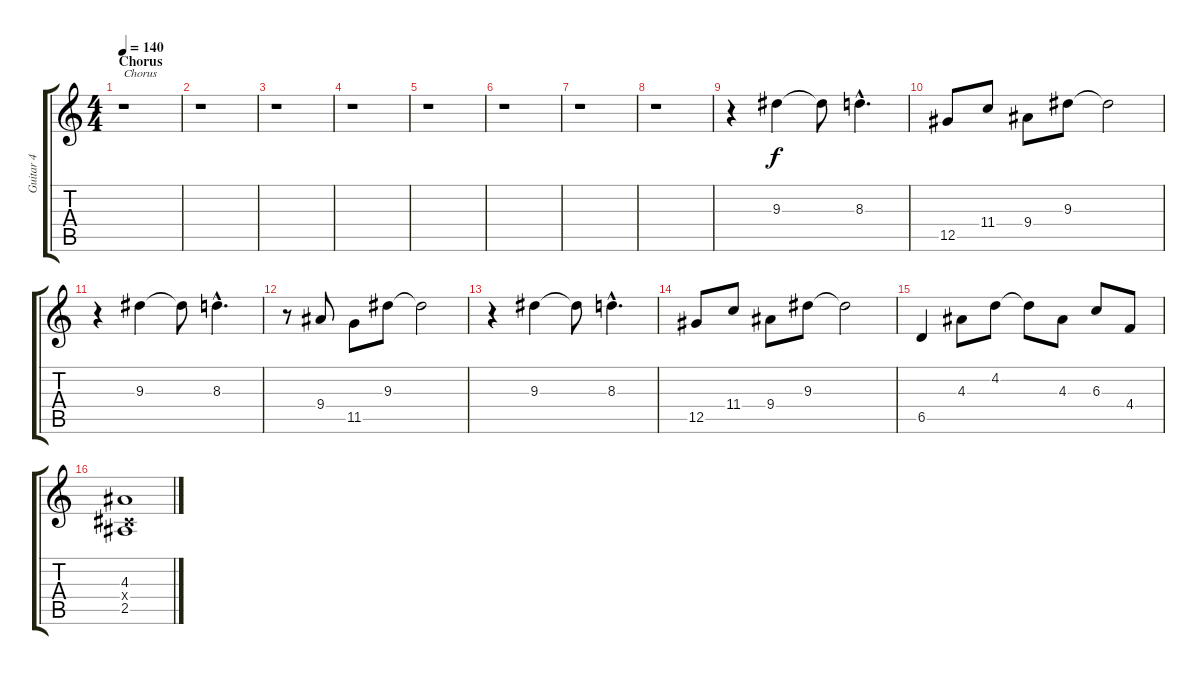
\track ("Guitar 4" "Guitar 4") {instrument electricguitarclean}
\staff {score tabs}
\tuning (Eb4 Bb3 Gb3 Db3 Ab2 Eb2) {hide}
\ts (4 4)
\section ("" "Chorus")
\tempo 140
\clef g2
\ks c
r.1{txt "Chorus" dy f} |
r.1 |
r.1 |
r.1 |
r.1 |
r.1 |
r.1 |
r.1 |
r.4 9.3.4 9.3{t}.8 8.3{hac}.4{d} |
12.5.8 11.4.8 9.4.8 9.3.8 9.3{t}.2 |
r.4 9.3.4 9.3{t}.8 8.3{hac}.4{d} |
r.8 9.4.8 11.5.8 9.3.8 9.3{t}.2 |
r.4 9.3.4 9.3{t}.8 8.3{hac}.4{d} |
12.5.8 11.4.8 9.4.8 9.3.8 9.3{t}.2 |
6.5.4 4.3.8 4.2.8 4.2{t}.8 4.3.8 6.3.8 4.4.8 |
(4.3 0.4{x} 2.5).1
